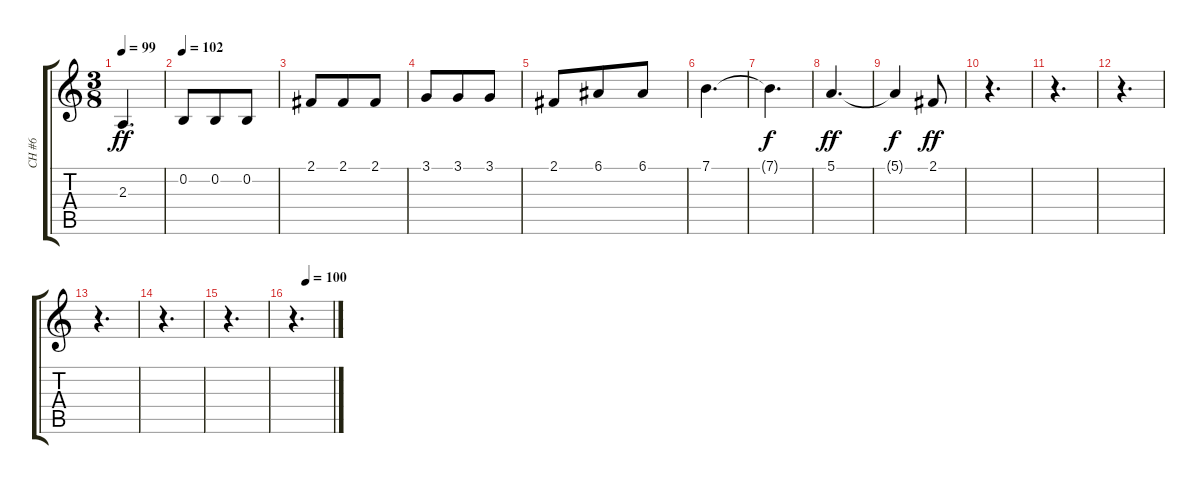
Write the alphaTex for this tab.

\track ("CH #6" "CH #6") {instrument stringensemble1}
\staff {score tabs}
\tuning (E4 B3 G3 D3 A2 E2) {hide}
\ts (3 8)
\tempo 99
\clef g2
\ks c
2.3.4{d dy ff} |
\tempo 102
0.2.8 0.2.8 0.2.8 |
2.1.8 2.1.8 2.1.8 |
3.1.8 3.1.8 3.1.8 |
2.1.8 6.1.8 6.1.8 |
7.1.4{d} |
7.1{t}.4{d dy f} |
5.1.4{d dy ff} |
5.1{t}.4{dy f} 2.1.8{dy ff} |
r.4{d} |
r.4{d} |
r.4{d} |
r.4{d} |
r.4{d} |
r.4{d} |
\tempo (100 0.3333333333333333)
r.4{d}
